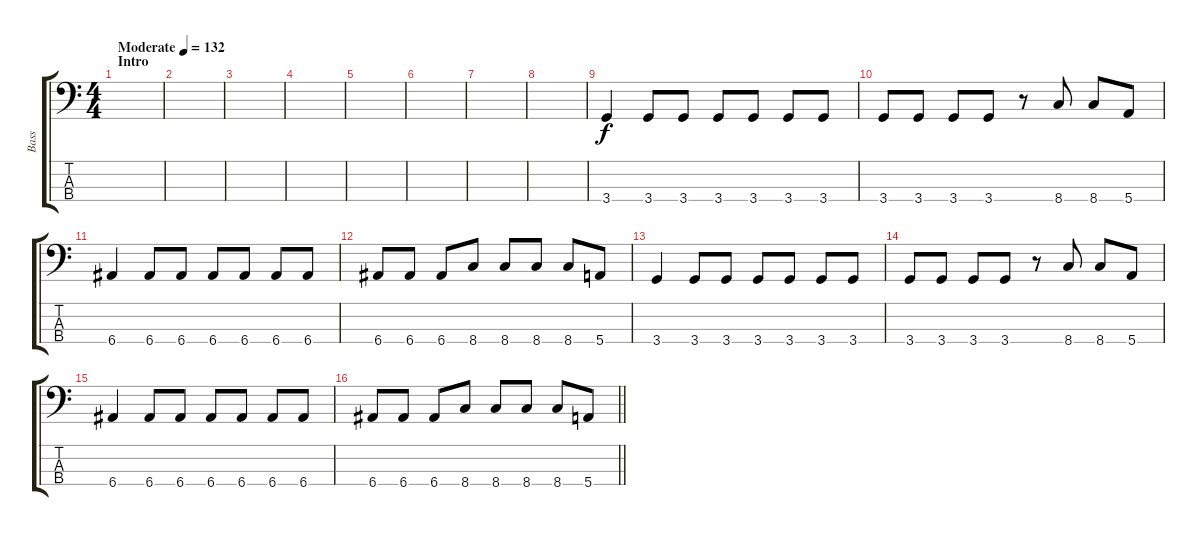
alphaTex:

\track ("Bass" "Bass") {instrument electricbassfinger}
\staff {score tabs}
\tuning (G2 D2 A1 E1) {hide}
\ts (4 4)
\section ("" "Intro")
\tempo (132 "Moderate")
\clef f4
\ks c
|
|
|
|
|
|
|
|
3.4.4 3.4.8 3.4.8 3.4.8 3.4.8 3.4.8 3.4.8 |
3.4.8 3.4.8 3.4.8 3.4.8 r.8 8.4.8 8.4.8 5.4.8 |
6.4.4 6.4.8 6.4.8 6.4.8 6.4.8 6.4.8 6.4.8 |
6.4.8 6.4.8 6.4.8 8.4.8 8.4.8 8.4.8 8.4.8 5.4.8 |
3.4.4 3.4.8 3.4.8 3.4.8 3.4.8 3.4.8 3.4.8 |
3.4.8 3.4.8 3.4.8 3.4.8 r.8 8.4.8 8.4.8 5.4.8 |
6.4.4 6.4.8 6.4.8 6.4.8 6.4.8 6.4.8 6.4.8 |
\barLineRight lightlight
6.4.8 6.4.8 6.4.8 8.4.8 8.4.8 8.4.8 8.4.8 5.4.8
